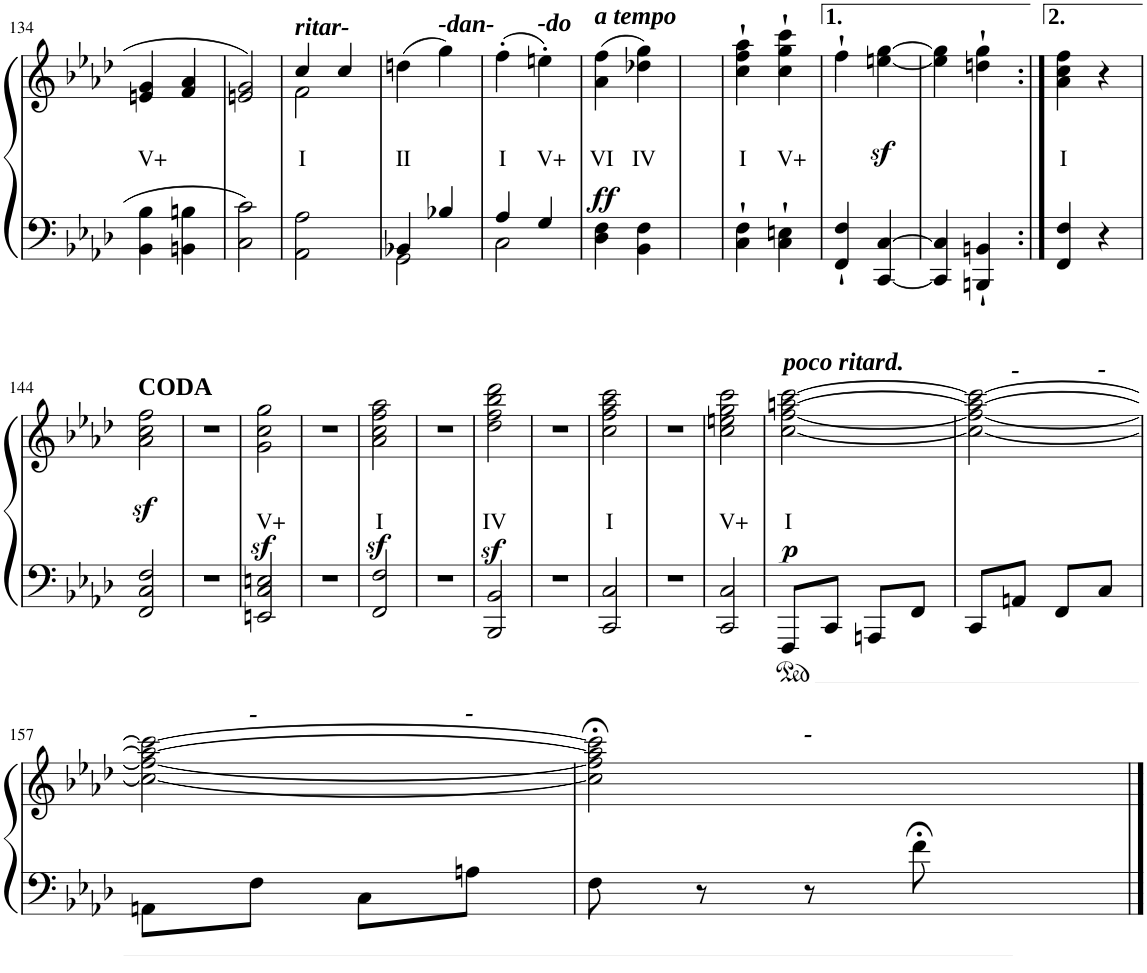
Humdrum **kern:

**kern	**kern	**text	**dynam
*part1	*part1	*part1	*part1
*staff2	*staff1	*staff1	*staff1/2
*I"Piano	*	*	*
*I'Pno	*	*	*
!!LO:PB:g=z
*clefF4	*clefG2	*	*
*k[b-e-a-d-]	*k[b-e-a-d-]	*	*
*M2/4	*M2/4	*	*
=134	=134	=134	=134
!	!	!LO:LY:b	!
4BB-\ 4B-\	4en/ 4g/	V+	.
4BBn\ 4Bn\	4f/ 4a-/	.	.
=135	=135	=135	=135
2C\ 2c\	2en/ 2g/	.	.
=136	=136	=136	=136
*	*^	*	*
!	!LO:TX:a:Bi:t=ritar-	!	!	!
!	!	!	!LO:LY:b	!
2AA-\ 2A-\	4cc/	2f\	I	.
.	4cc/	.	.	.
*	*v	*v	*	*
=137	=137	=137	=137
*^	*	*	*
!	!	!	!LO:LY:b	!
4BB-X/	2GG\	(4ddn\	II	.
!	!	!LO:TX:a:Bi:t=-dan-	!	!
4B-X/	.	4gg\)	.	.
=138	=138	=138	=138	=138
!	!	!	!LO:LY:b	!
4A-/	2C\	(4ff'\	I	.
!	!	!LO:TX:a:Bi:t=-do	!	!
!	!	!	!LO:LY:b	!
4G/	.	4een'\)	V+	.
*v	*v	*	*	*
=139	=139	=139	=139
!	!LO:TX:a:Bi:t=a tempo	!	!
!	!	!LO:LY:b	!LO:DY:b
4D-\ 4F\	(4a-\ 4ff\	VI	ff
!	!	!LO:LY:b	!
4BB-\ 4F\	4dd-X\ 4gg\)	IV	.
=140	=140	=140	=140
2ryy	2ryy	.	.
=142	=142	=142	=142
!	!	!LO:LY:b	!
4C\'` 4F\'`	4cc\'` 4ff\'` 4aa-\'`	I	.
!	!	!LO:LY:b	!
2ryy	4cc\'` 4gg\'` 4ccc\'`	V+	.
.	2ryy	.	.
4C\'` 4En\'`	.	.	.
=143	=143	=143	=143
4FF/'` 4F/'`	4ff'`\	.	.
[4CC/ [>4C/	[<4een\z< [4gg\z<	.	.
=144	=144	=144	=144
4CC/] 4C/]	4ee\] 4gg\]	.	.
4BBBn/'` 4BBn/'`	4ddn\'` 4gg\'`	.	.
=143:|!	=143:|!	=143:|!	=143:|!
!	!	!LO:LY:b	!
4FF/ 4F/	4a-\ 4cc\ 4ff\	I	.
4r	4r	.	.
!!LO:LB:g=z
=144	=144	=144	=144
2FF/ 2C/ 2F/	2a-\z< 2cc\z< 2ff\z<	.	.
=145	=145	=145	=145
2r	2r	.	.
=146	=146	=146	=146
!	!	!LO:LY:b	!
2EEn/ 2C/ 2En/	2g\z< 2cc\z< 2gg\z<	V+	.
=147	=147	=147	=147
2r	2r	.	.
=148	=148	=148	=148
!	!	!LO:LY:b	!
2FF/ 2F/	2a-\z< 2cc\z< 2ff\z< 2aa-\z<	I	.
=149	=149	=149	=149
2r	2r	.	.
=150	=150	=150	=150
!	!	!LO:LY:b	!
2BBB-/ 2BB-/	2dd-\z< 2ff\z< 2bb-\z< 2ddd-\z<	IV	.
=151	=151	=151	=151
2r	2r	.	.
=152	=152	=152	=152
!	!	!LO:LY:b	!
2CC/ 2C/	2cc\ 2ff\ 2aa-\ 2ccc\	I	.
=153	=153	=153	=153
2r	2r	.	.
=154	=154	=154	=154
!	!	!LO:LY:b	!
2CC/ 2C/	2cc\ 2een\ 2gg\ 2ccc\	V+	.
=155	=155	=155	=155
!	!LO:TX:a:Bi:t=poco ritard.	!	!
!	!	!LO:LY:b	!LO:DY:b
8FFF/L	[<2cc\ [<2ff\ [2aan\ [2ccc\	I	p
8CC/J	.	.	.
8AAAn/L	.	.	.
8FF/J	.	.	.
=156	=156	=156	=156
*	*^	*	*
*	*	*^	*	*
8CC/L	2cc\_ 2ff\_ 2aa\_ 2ccc\_	8ryy	4.ryy	.	.
!	!	!LO:TX:a:Bi:t=-	!	!	!
8AAn/J	.	4.ryy	.	.	.
8FF/L	.	.	.	.	.
!	!	!	!LO:TX:a:Bi:t=-	!	!
8C/J	.	.	8ryy	.	.
!!LO:LB:g=z	!!	!!
=157	=157	=157	=157	=157	=157
8AAn\L	2cc\_ 2ff\_ 2aa\_ 2ccc\_	8ryy	4.ryy	.	.
!	!	!LO:TX:a:Bi:t=-	!	!	!
8F\J	.	4.ryy	.	.	.
8C\L	.	.	.	.	.
!	!	!	!LO:TX:a:Bi:t=-	!	!
8An\J	.	.	8ryy	.	.
*	*	*v	*v	*	*
=158	=158	=158	=158	=158
8F\	2cc\];< 2ff\];< 2aa\];< 2ccc\];<	4ryy	.	.
8r	.	.	.	.
!	!	!LO:TX:a:Bi:t=-	!	!
8r	.	4ryy	.	.
*Xtuplet	*	*	*	*
24.f;<\	.	.	.	.
24.ryy	.	.	.	.
*	*v	*v	*	*
==	==	==	==
*-	*-	*-	*-
